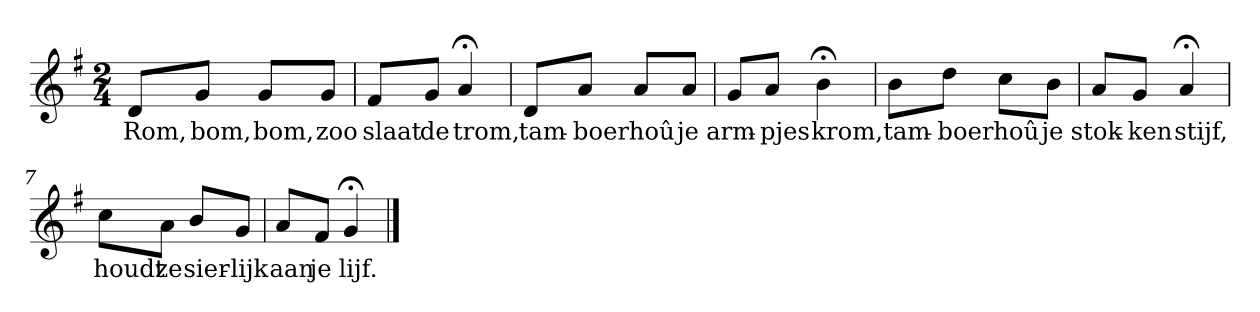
**kern	**text
*part1	*part1
*staff1	*staff1
*k[f#]	*
*G:	*
*M2/4	*
*MM120	*
=1	=1
8dL	Rom,
8gJ	bom,
8gL	bom,
8gJ	zoo
=2	=2
8f#L	slaat
8gJ	de
4a;<	trom,
=3	=3
8dL	tam-
8aJ	-boer
8aL	hoû
8aJ	je
=4	=4
8gL	arm-
8aJ	-pjes
4b;<	krom,
=5	=5
8bL	tam-
8ddJ	-boer
8ccL	hoû
8bJ	je
=6	=6
8aL	stok-
8gJ	-ken
4a;<	stijf,
=7	=7
8ccL	houdt
8aJ	ze
8bL	sier-
8gJ	-lijk
=8	=8
8aL	aan
8f#J	je
4g;<	lijf.
==	==
*-	*-
